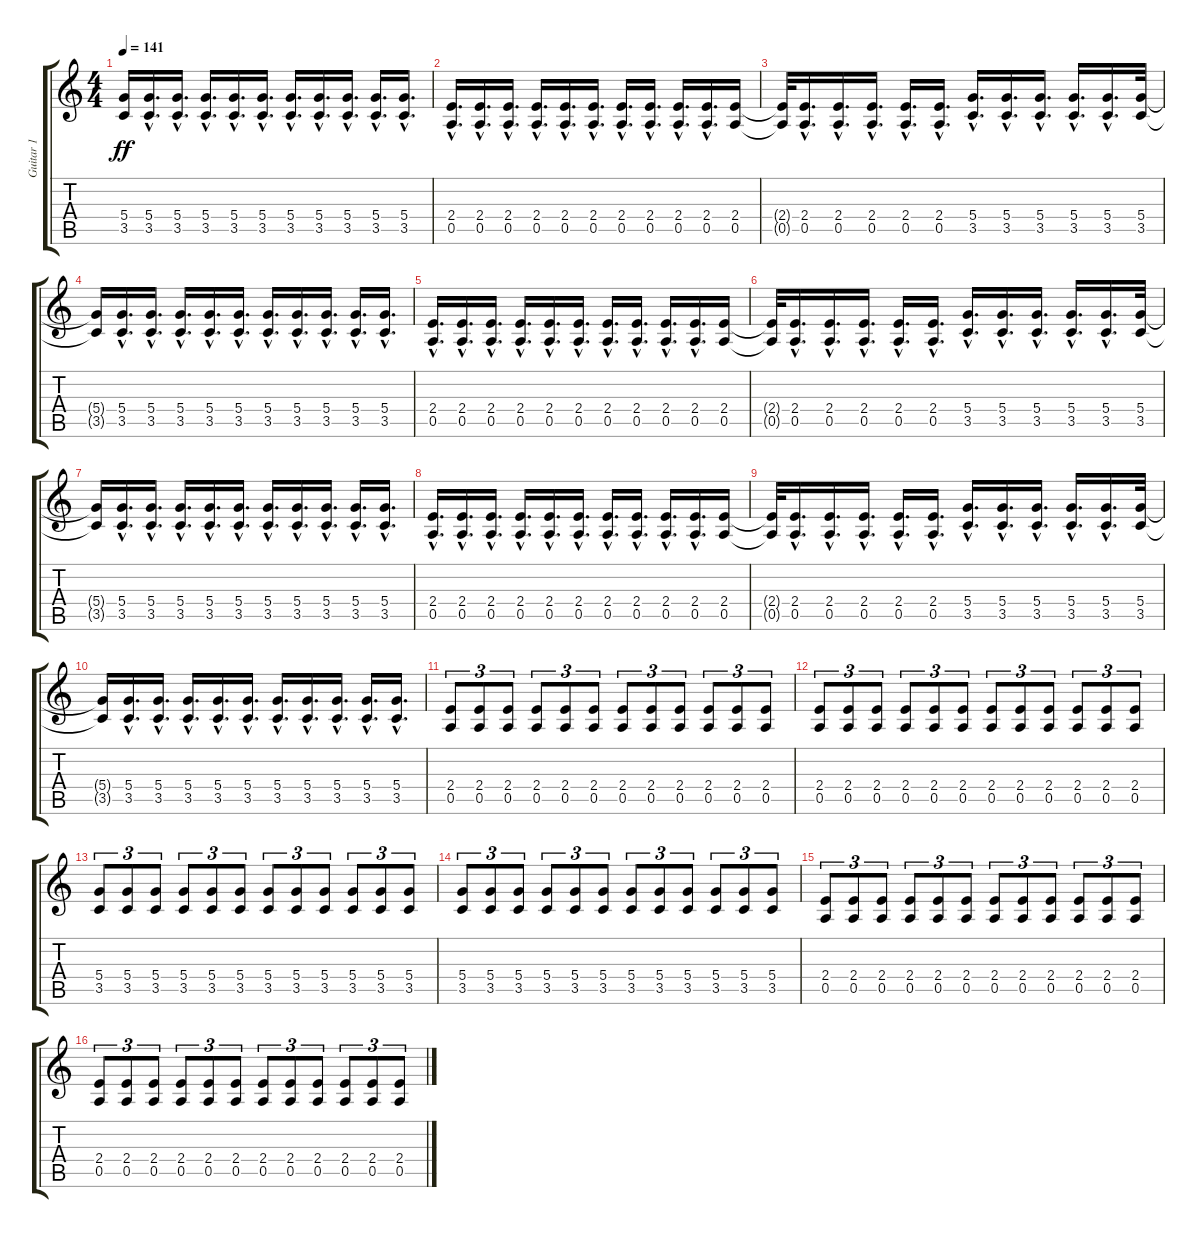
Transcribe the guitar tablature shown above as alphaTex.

\track ("Guitar 1" "Guitar 1") {instrument distortionguitar}
\staff {score tabs}
\tuning (E4 B3 G3 D3 A2 E2) {hide}
\ts (4 4)
\tempo 141
\clef g2
\ks c
(5.4{t} 3.5{t}).16{dy ff} (5.4{hac} 3.5{hac}).16{d} (5.4{hac} 3.5{hac}).16{d} (5.4{hac} 3.5{hac}).16{d} (5.4{hac} 3.5{hac}).16{d} (5.4{hac} 3.5{hac}).16{d} (5.4{hac} 3.5{hac}).16{d} (5.4{hac} 3.5{hac}).16{d} (5.4{hac} 3.5{hac}).16{d} (5.4{hac} 3.5{hac}).16{d} (5.4{hac} 3.5{hac}).16{d} |
(2.4{hac} 0.5{hac}).16{d} (2.4{hac} 0.5{hac}).16{d} (2.4{hac} 0.5{hac}).16{d} (2.4{hac} 0.5{hac}).16{d} (2.4{hac} 0.5{hac}).16{d} (2.4{hac} 0.5{hac}).16{d} (2.4{hac} 0.5{hac}).16{d} (2.4{hac} 0.5{hac}).16{d} (2.4{hac} 0.5{hac}).16{d} (2.4{hac} 0.5{hac}).16{d} (2.4 0.5).16 |
(2.4{t} 0.5{t}).32 (2.4{hac} 0.5{hac}).16{d} (2.4{hac} 0.5{hac}).16{d} (2.4{hac} 0.5{hac}).16{d} (2.4{hac} 0.5{hac}).16{d} (2.4{hac} 0.5{hac}).16{d} (5.4{hac} 3.5{hac}).16{d} (5.4{hac} 3.5{hac}).16{d} (5.4{hac} 3.5{hac}).16{d} (5.4{hac} 3.5{hac}).16{d} (5.4{hac} 3.5{hac}).16{d} (5.4 3.5).32 |
(5.4{t} 3.5{t}).16 (5.4{hac} 3.5{hac}).16{d} (5.4{hac} 3.5{hac}).16{d} (5.4{hac} 3.5{hac}).16{d} (5.4{hac} 3.5{hac}).16{d} (5.4{hac} 3.5{hac}).16{d} (5.4{hac} 3.5{hac}).16{d} (5.4{hac} 3.5{hac}).16{d} (5.4{hac} 3.5{hac}).16{d} (5.4{hac} 3.5{hac}).16{d} (5.4{hac} 3.5{hac}).16{d} |
(2.4{hac} 0.5{hac}).16{d} (2.4{hac} 0.5{hac}).16{d} (2.4{hac} 0.5{hac}).16{d} (2.4{hac} 0.5{hac}).16{d} (2.4{hac} 0.5{hac}).16{d} (2.4{hac} 0.5{hac}).16{d} (2.4{hac} 0.5{hac}).16{d} (2.4{hac} 0.5{hac}).16{d} (2.4{hac} 0.5{hac}).16{d} (2.4{hac} 0.5{hac}).16{d} (2.4 0.5).16 |
(2.4{t} 0.5{t}).32 (2.4{hac} 0.5{hac}).16{d} (2.4{hac} 0.5{hac}).16{d} (2.4{hac} 0.5{hac}).16{d} (2.4{hac} 0.5{hac}).16{d} (2.4{hac} 0.5{hac}).16{d} (5.4{hac} 3.5{hac}).16{d} (5.4{hac} 3.5{hac}).16{d} (5.4{hac} 3.5{hac}).16{d} (5.4{hac} 3.5{hac}).16{d} (5.4{hac} 3.5{hac}).16{d} (5.4 3.5).32 |
(5.4{t} 3.5{t}).16 (5.4{hac} 3.5{hac}).16{d} (5.4{hac} 3.5{hac}).16{d} (5.4{hac} 3.5{hac}).16{d} (5.4{hac} 3.5{hac}).16{d} (5.4{hac} 3.5{hac}).16{d} (5.4{hac} 3.5{hac}).16{d} (5.4{hac} 3.5{hac}).16{d} (5.4{hac} 3.5{hac}).16{d} (5.4{hac} 3.5{hac}).16{d} (5.4{hac} 3.5{hac}).16{d} |
(2.4{hac} 0.5{hac}).16{d} (2.4{hac} 0.5{hac}).16{d} (2.4{hac} 0.5{hac}).16{d} (2.4{hac} 0.5{hac}).16{d} (2.4{hac} 0.5{hac}).16{d} (2.4{hac} 0.5{hac}).16{d} (2.4{hac} 0.5{hac}).16{d} (2.4{hac} 0.5{hac}).16{d} (2.4{hac} 0.5{hac}).16{d} (2.4{hac} 0.5{hac}).16{d} (2.4 0.5).16 |
(2.4{t} 0.5{t}).32 (2.4{hac} 0.5{hac}).16{d} (2.4{hac} 0.5{hac}).16{d} (2.4{hac} 0.5{hac}).16{d} (2.4{hac} 0.5{hac}).16{d} (2.4{hac} 0.5{hac}).16{d} (5.4{hac} 3.5{hac}).16{d} (5.4{hac} 3.5{hac}).16{d} (5.4{hac} 3.5{hac}).16{d} (5.4{hac} 3.5{hac}).16{d} (5.4{hac} 3.5{hac}).16{d} (5.4 3.5).32 |
(5.4{t} 3.5{t}).16 (5.4{hac} 3.5{hac}).16{d} (5.4{hac} 3.5{hac}).16{d} (5.4{hac} 3.5{hac}).16{d} (5.4{hac} 3.5{hac}).16{d} (5.4{hac} 3.5{hac}).16{d} (5.4{hac} 3.5{hac}).16{d} (5.4{hac} 3.5{hac}).16{d} (5.4{hac} 3.5{hac}).16{d} (5.4{hac} 3.5{hac}).16{d} (5.4{hac} 3.5{hac}).16{d} |
(2.4 0.5).8{tu (3 2)} (2.4 0.5).8{tu (3 2)} (2.4 0.5).8{tu (3 2)} (2.4 0.5).8{tu (3 2)} (2.4 0.5).8{tu (3 2)} (2.4 0.5).8{tu (3 2)} (2.4 0.5).8{tu (3 2)} (2.4 0.5).8{tu (3 2)} (2.4 0.5).8{tu (3 2)} (2.4 0.5).8{tu (3 2)} (2.4 0.5).8{tu (3 2)} (2.4 0.5).8{tu (3 2)} |
(2.4 0.5).8{tu (3 2)} (2.4 0.5).8{tu (3 2)} (2.4 0.5).8{tu (3 2)} (2.4 0.5).8{tu (3 2)} (2.4 0.5).8{tu (3 2)} (2.4 0.5).8{tu (3 2)} (2.4 0.5).8{tu (3 2)} (2.4 0.5).8{tu (3 2)} (2.4 0.5).8{tu (3 2)} (2.4 0.5).8{tu (3 2)} (2.4 0.5).8{tu (3 2)} (2.4 0.5).8{tu (3 2)} |
(5.4 3.5).8{tu (3 2)} (5.4 3.5).8{tu (3 2)} (5.4 3.5).8{tu (3 2)} (5.4 3.5).8{tu (3 2)} (5.4 3.5).8{tu (3 2)} (5.4 3.5).8{tu (3 2)} (5.4 3.5).8{tu (3 2)} (5.4 3.5).8{tu (3 2)} (5.4 3.5).8{tu (3 2)} (5.4 3.5).8{tu (3 2)} (5.4 3.5).8{tu (3 2)} (5.4 3.5).8{tu (3 2)} |
(5.4 3.5).8{tu (3 2)} (5.4 3.5).8{tu (3 2)} (5.4 3.5).8{tu (3 2)} (5.4 3.5).8{tu (3 2)} (5.4 3.5).8{tu (3 2)} (5.4 3.5).8{tu (3 2)} (5.4 3.5).8{tu (3 2)} (5.4 3.5).8{tu (3 2)} (5.4 3.5).8{tu (3 2)} (5.4 3.5).8{tu (3 2)} (5.4 3.5).8{tu (3 2)} (5.4 3.5).8{tu (3 2)} |
(2.4 0.5).8{tu (3 2)} (2.4 0.5).8{tu (3 2)} (2.4 0.5).8{tu (3 2)} (2.4 0.5).8{tu (3 2)} (2.4 0.5).8{tu (3 2)} (2.4 0.5).8{tu (3 2)} (2.4 0.5).8{tu (3 2)} (2.4 0.5).8{tu (3 2)} (2.4 0.5).8{tu (3 2)} (2.4 0.5).8{tu (3 2)} (2.4 0.5).8{tu (3 2)} (2.4 0.5).8{tu (3 2)} |
(2.4 0.5).8{tu (3 2)} (2.4 0.5).8{tu (3 2)} (2.4 0.5).8{tu (3 2)} (2.4 0.5).8{tu (3 2)} (2.4 0.5).8{tu (3 2)} (2.4 0.5).8{tu (3 2)} (2.4 0.5).8{tu (3 2)} (2.4 0.5).8{tu (3 2)} (2.4 0.5).8{tu (3 2)} (2.4 0.5).8{tu (3 2)} (2.4 0.5).8{tu (3 2)} (2.4 0.5).8{tu (3 2)}
